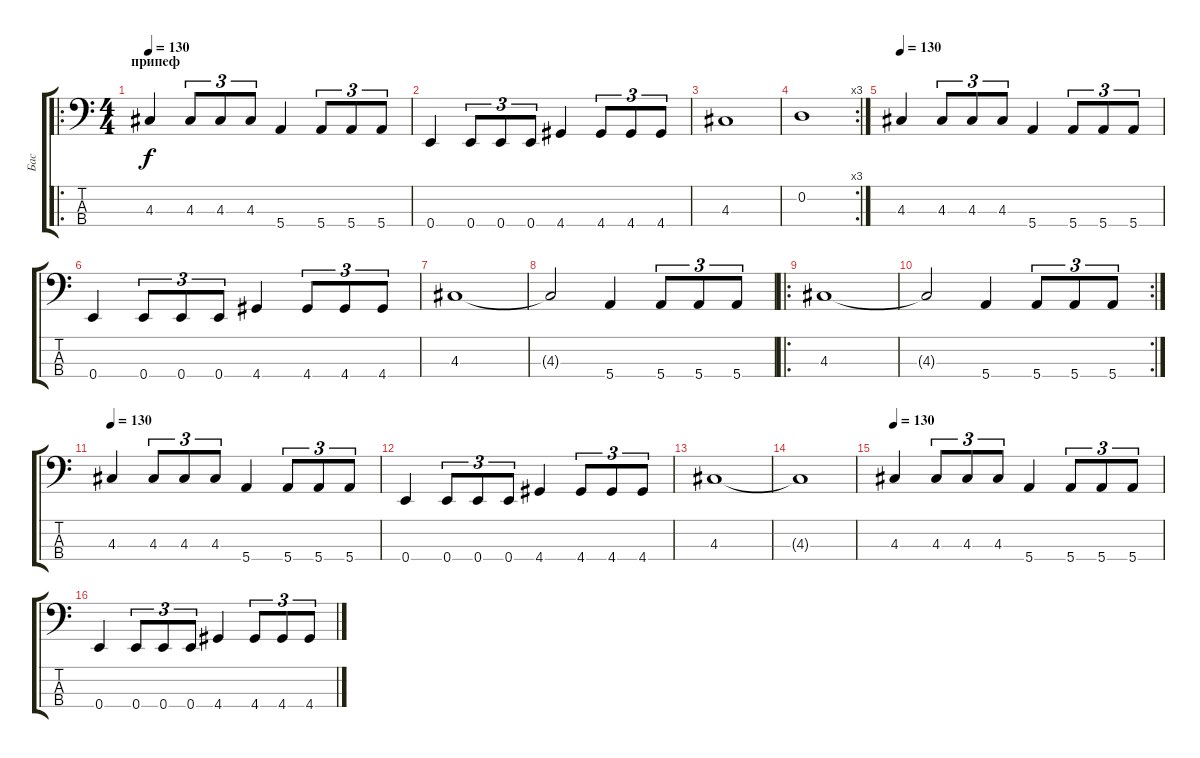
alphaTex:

\track ("Бас" "Бас") {instrument electricbassfinger}
\staff {score tabs}
\tuning (G2 D2 A1 E1) {hide}
\ro
\ts (4 4)
\section ("" "припеф")
\tempo 130
\clef f4
\ks c
4.3.4{dy f} 4.3.8{tu (3 2)} 4.3.8{tu (3 2)} 4.3.8{tu (3 2)} 5.4.4 5.4.8{tu (3 2)} 5.4.8{tu (3 2)} 5.4.8{tu (3 2)} |
0.4.4 0.4.8{tu (3 2)} 0.4.8{tu (3 2)} 0.4.8{tu (3 2)} 4.4.4 4.4.8{tu (3 2)} 4.4.8{tu (3 2)} 4.4.8{tu (3 2)} |
4.3.1 |
\rc 3
0.2.1 |
\tempo 130
4.3.4 4.3.8{tu (3 2)} 4.3.8{tu (3 2)} 4.3.8{tu (3 2)} 5.4.4 5.4.8{tu (3 2)} 5.4.8{tu (3 2)} 5.4.8{tu (3 2)} |
0.4.4 0.4.8{tu (3 2)} 0.4.8{tu (3 2)} 0.4.8{tu (3 2)} 4.4.4 4.4.8{tu (3 2)} 4.4.8{tu (3 2)} 4.4.8{tu (3 2)} |
4.3.1 |
4.3{t}.2 5.4.4 5.4.8{tu (3 2)} 5.4.8{tu (3 2)} 5.4.8{tu (3 2)} |
\ro
4.3.1 |
\rc 2
4.3{t}.2 5.4.4 5.4.8{tu (3 2)} 5.4.8{tu (3 2)} 5.4.8{tu (3 2)} |
\tempo 130
4.3.4 4.3.8{tu (3 2)} 4.3.8{tu (3 2)} 4.3.8{tu (3 2)} 5.4.4 5.4.8{tu (3 2)} 5.4.8{tu (3 2)} 5.4.8{tu (3 2)} |
0.4.4 0.4.8{tu (3 2)} 0.4.8{tu (3 2)} 0.4.8{tu (3 2)} 4.4.4 4.4.8{tu (3 2)} 4.4.8{tu (3 2)} 4.4.8{tu (3 2)} |
4.3.1 |
4.3{t}.1 |
\tempo 130
4.3.4 4.3.8{tu (3 2)} 4.3.8{tu (3 2)} 4.3.8{tu (3 2)} 5.4.4 5.4.8{tu (3 2)} 5.4.8{tu (3 2)} 5.4.8{tu (3 2)} |
0.4.4 0.4.8{tu (3 2)} 0.4.8{tu (3 2)} 0.4.8{tu (3 2)} 4.4.4 4.4.8{tu (3 2)} 4.4.8{tu (3 2)} 4.4.8{tu (3 2)}
